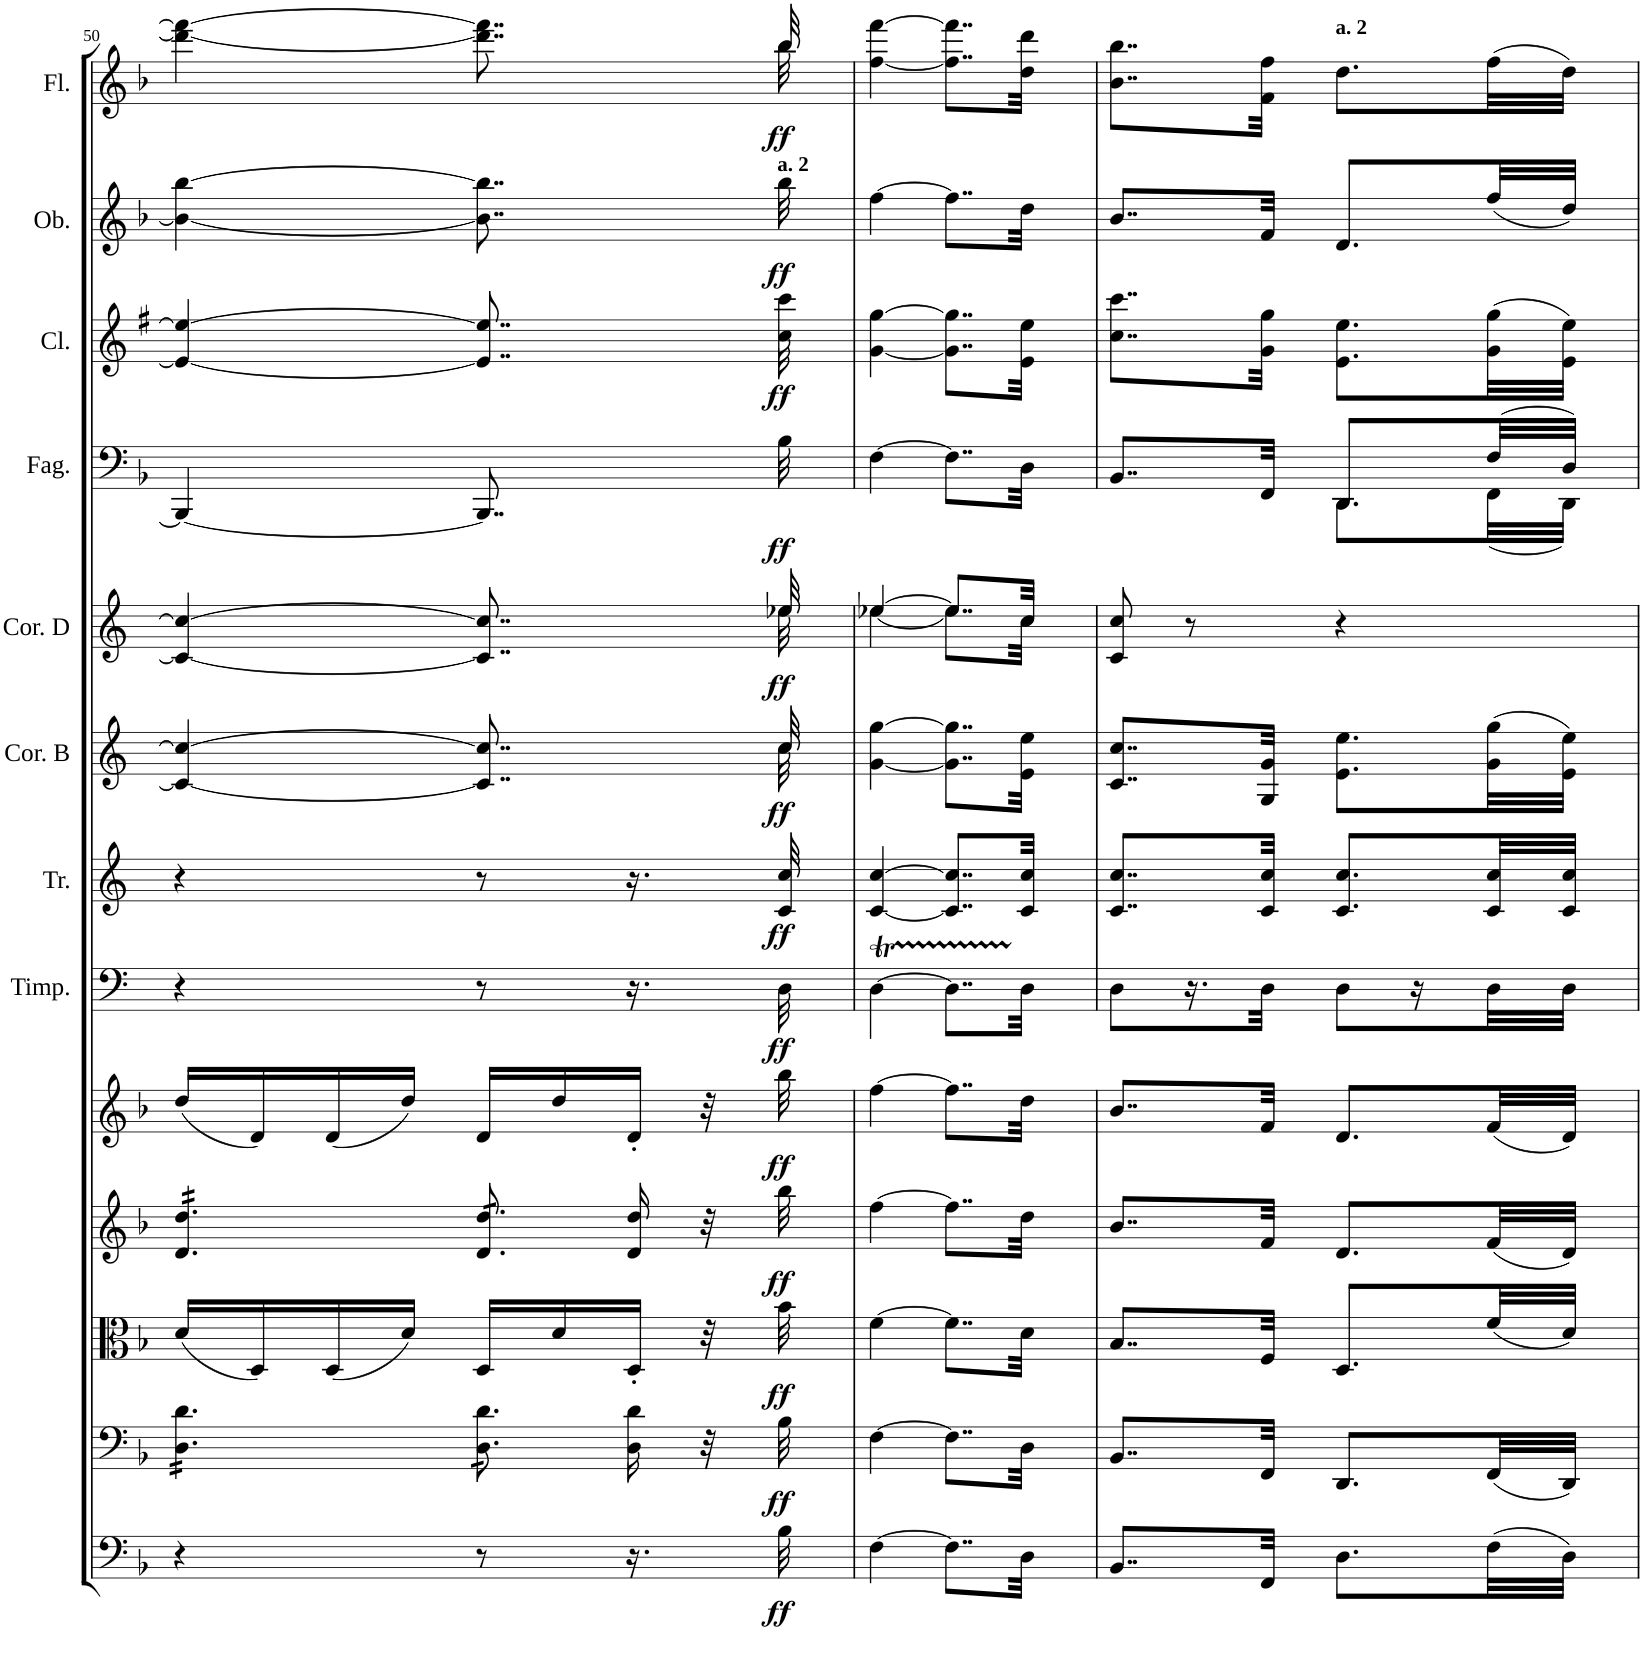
**kern	**dynam	**kern	**dynam	**kern	**dynam	**kern	**dynam	**kern	**dynam	**kern	**dynam	**kern	**dynam	**kern	**dynam	**kern	**dynam	**kern	**dynam	**kern	**dynam	**kern	**dynam	**kern	**dynam
*part13	*part13	*part12	*part12	*part11	*part11	*part10	*part10	*part9	*part9	*part8	*part8	*part7	*part7	*part6	*part6	*part5	*part5	*part4	*part4	*part3	*part3	*part2	*part2	*part1	*part1
*staff13	*staff13	*staff12	*staff12	*staff11	*staff11	*staff10	*staff10	*staff9	*staff9	*staff8	*staff8	*staff7	*staff7	*staff6	*staff6	*staff5	*staff5	*staff4	*staff4	*staff3	*staff3	*staff2	*staff2	*staff1	*staff1
*I"Basso	*	*I"Violoncello	*	*I"Viola	*	*I"Violino II	*	*I"Violino I	*	*I"Timpani in D–A	*	*I"Trombe in D	*	*I"Corni in B basso	*	*I"Corni in D	*	*I"Fagotti	*	*I"Clarinetti in B	*	*I"Oboi	*	*I"Flauti	*
*	*	*	*	*	*	*	*	*	*	*I'Timp.	*	*I'Tr.	*	*I'Cor. B	*	*I'Cor. D	*	*I'Fag.	*	*I'Cl.	*	*I'Ob.	*	*I'Fl.	*
!!LO:PB:g=z
*clefF4	*	*clefF4	*	*clefC3	*	*clefG2	*	*clefG2	*	*clefF4	*	*clefG2	*	*clefG2	*	*clefG2	*	*clefF4	*	*clefG2	*	*clefG2	*	*clefG2	*
*Trd7c12	*	*	*	*	*	*	*	*	*	*	*	*Trd-1c-2	*	*Trd8c14	*	*Trd6c10	*	*	*	*Trd1c2	*	*	*	*	*
*k[b-]	*	*k[b-]	*	*k[b-]	*	*k[b-]	*	*k[b-]	*	*k[]	*	*k[]	*	*k[]	*	*k[]	*	*k[b-]	*	*k[f#]	*	*k[b-]	*	*k[b-]	*
*M2/4	*	*M2/4	*	*M2/4	*	*M2/4	*	*M2/4	*	*M2/4	*	*M2/4	*	*M2/4	*	*M2/4	*	*M2/4	*	*M2/4	*	*M2/4	*	*M2/4	*
=50	=50	=50	=50	=50	=50	=50	=50	=50	=50	=50	=50	=50	=50	=50	=50	=50	=50	=50	=50	=50	=50	=50	=50	=50	=50
*	*	*	*	*	*	*	*	*	*	*	*	*	*	*^	*	*^	*	*	*	*	*	*	*	*^	*
*	*	*tremolo	*	*	*	*	*	*	*	*	*	*	*	*	*	*	*	*	*	*	*	*	*	*	*	*	*	*
*	*	*	*	*	*	*tremolo	*	*	*	*	*	*	*	*	*	*	*	*	*	*	*	*	*	*	*	*	*	*
4r	.	24D\ 24d\LL	.	(16d/LL	.	24d/ 24dd/LL	.	(16dd/LL	.	4r	.	4r	.	4c/_ 4cc/_	4...ryy	.	4c/_ 4cc/_	4...ryy	.	4BBB-/_	.	4e/_ 4ee/_	.	4b-\_ [4bb-\	.	4ddd\_ 4fff\_	4...ryy	.
.	.	24D\ 24d\	.	.	.	24d/ 24dd/	.	.	.	.	.	.	.	.	.	.	.	.	.	.	.	.	.	.	.	.	.	.
.	.	.	.	16D/)	.	.	.	16d/)	.	.	.	.	.	.	.	.	.	.	.	.	.	.	.	.	.	.	.	.
.	.	24D\ 24d\	.	.	.	24d/ 24dd/	.	.	.	.	.	.	.	.	.	.	.	.	.	.	.	.	.	.	.	.	.	.
.	.	24D\ 24d\	.	(16D/	.	24d/ 24dd/	.	(16d/	.	.	.	.	.	.	.	.	.	.	.	.	.	.	.	.	.	.	.	.
.	.	24D\ 24d\	.	.	.	24d/ 24dd/	.	.	.	.	.	.	.	.	.	.	.	.	.	.	.	.	.	.	.	.	.	.
.	.	.	.	16d/JJ)	.	.	.	16dd/JJ)	.	.	.	.	.	.	.	.	.	.	.	.	.	.	.	.	.	.	.	.
.	.	24D\ 24d\JJ	.	.	.	24d/ 24dd/JJ	.	.	.	.	.	.	.	.	.	.	.	.	.	.	.	.	.	.	.	.	.	.
8r	.	24D\ 24d\	.	16D/LL	.	24d/ 24dd/	.	16d/LL	.	8r	.	8r	.	8..c/] 8..cc/]	.	.	8..c/] 8..cc/]	.	.	8..BBB-/]	.	8..e/] 8..ee/]	.	8..b-\] 8..bb-\]	.	8..ddd\] 8..fff\]	.	.
.	.	24D\ 24d\	.	.	.	24d/ 24dd/	.	.	.	.	.	.	.	.	.	.	.	.	.	.	.	.	.	.	.	.	.	.
.	.	.	.	16d/	.	.	.	16dd/	.	.	.	.	.	.	.	.	.	.	.	.	.	.	.	.	.	.	.	.
.	.	24D\ 24d\	.	.	.	24d/ 24dd/	.	.	.	.	.	.	.	.	.	.	.	.	.	.	.	.	.	.	.	.	.	.
*	*	*	*	*	*	*Xtremolo	*	*	*	*	*	*	*	*	*	*	*	*	*	*	*	*	*	*	*	*	*	*
*	*	*Xtremolo	*	*	*	*	*	*	*	*	*	*	*	*	*	*	*	*	*	*	*	*	*	*	*	*	*	*
16.r	.	16D\ 16d\	.	16D'/JJ	.	16d/ 16dd/	.	16d'/JJ	.	16.r	.	16.r	.	.	.	.	.	.	.	.	.	.	.	.	.	.	.	.
.	.	32r	.	32r	.	32r	.	32r	.	.	.	.	.	.	.	.	.	.	.	.	.	.	.	.	.	.	.	.
!	!	!	!	!	!	!	!	!	!	!	!	!	!	!	!	!	!	!	!	!	!	!	!	!LO:TX:a:B:t=a. 2	!	!	!	!
!	!LO:DY:b	!	!LO:DY:b	!	!LO:DY:b	!	!LO:DY:b	!	!LO:DY:b	!	!LO:DY:b	!	!LO:DY:b	!	!	!LO:DY:b	!	!	!LO:DY:b	!	!LO:DY:b	!	!LO:DY:b	!	!LO:DY:b	!	!	!LO:DY:b
32B-\	ff	32B-\	ff	32b-\	ff	32bb-\	ff	32bb-\	ff	32D\	ff	32c/ 32cc/	ff	32cc/	32cc\	ff	32ee-X/	32ee-\	ff	32B-\	ff	32cc\ 32ccc\	ff	32bb-\	ff	32bb-/	32bb-\	ff
*	*	*	*	*	*	*	*	*	*	*	*	*	*	*v	*v	*	*	*	*	*	*	*	*	*	*	*v	*v	*
=51	=51	=51	=51	=51	=51	=51	=51	=51	=51	=51	=51	=51	=51	=51	=51	=51	=51	=51	=51	=51	=51	=51	=51	=51	=51	=51
*	*	*	*	*	*	*	*	*	*	*tremolo	*	*	*	*	*	*	*	*	*	*	*	*	*	*	*	*
[4F\	.	[4F\	.	[4f\	.	[4ff\	.	[4ff\	.	[64DT\LLLL	.	[4c/ [4cc/	.	[4g\ [4gg\	.	[4ee-X/	[4ee-\	.	[4F\	.	[4g\ [4gg\	.	[4ff\	.	[4ff\ [4fff\	.
.	.	.	.	.	.	.	.	.	.	64DT\	.	.	.	.	.	.	.	.	.	.	.	.	.	.	.	.
.	.	.	.	.	.	.	.	.	.	64DT\	.	.	.	.	.	.	.	.	.	.	.	.	.	.	.	.
.	.	.	.	.	.	.	.	.	.	64DT\	.	.	.	.	.	.	.	.	.	.	.	.	.	.	.	.
.	.	.	.	.	.	.	.	.	.	64DT\	.	.	.	.	.	.	.	.	.	.	.	.	.	.	.	.
.	.	.	.	.	.	.	.	.	.	64DT\	.	.	.	.	.	.	.	.	.	.	.	.	.	.	.	.
.	.	.	.	.	.	.	.	.	.	64DT\	.	.	.	.	.	.	.	.	.	.	.	.	.	.	.	.
.	.	.	.	.	.	.	.	.	.	64DT\	.	.	.	.	.	.	.	.	.	.	.	.	.	.	.	.
.	.	.	.	.	.	.	.	.	.	64DT\	.	.	.	.	.	.	.	.	.	.	.	.	.	.	.	.
.	.	.	.	.	.	.	.	.	.	64DT\	.	.	.	.	.	.	.	.	.	.	.	.	.	.	.	.
.	.	.	.	.	.	.	.	.	.	64DT\	.	.	.	.	.	.	.	.	.	.	.	.	.	.	.	.
.	.	.	.	.	.	.	.	.	.	64DT\	.	.	.	.	.	.	.	.	.	.	.	.	.	.	.	.
.	.	.	.	.	.	.	.	.	.	64DT\	.	.	.	.	.	.	.	.	.	.	.	.	.	.	.	.
.	.	.	.	.	.	.	.	.	.	64DT\	.	.	.	.	.	.	.	.	.	.	.	.	.	.	.	.
.	.	.	.	.	.	.	.	.	.	64DT\	.	.	.	.	.	.	.	.	.	.	.	.	.	.	.	.
.	.	.	.	.	.	.	.	.	.	64DT\JJJJ	.	.	.	.	.	.	.	.	.	.	.	.	.	.	.	.
8..F\L]	.	8..F\L]	.	8..f\L]	.	8..ff\L]	.	8..ff\L]	.	64DTTT\]LLLL	.	8..c/] 8..cc/]L	.	8..g\] 8..gg\]L	.	8..ee-/L]	8..ee-\L]	.	8..F\L]	.	8..g\] 8..gg\]L	.	8..ff\L]	.	8..ff\] 8..fff\]L	.
.	.	.	.	.	.	.	.	.	.	64DTTT\	.	.	.	.	.	.	.	.	.	.	.	.	.	.	.	.
.	.	.	.	.	.	.	.	.	.	64DTTT\	.	.	.	.	.	.	.	.	.	.	.	.	.	.	.	.
.	.	.	.	.	.	.	.	.	.	64DTTT\	.	.	.	.	.	.	.	.	.	.	.	.	.	.	.	.
.	.	.	.	.	.	.	.	.	.	64DTTT\	.	.	.	.	.	.	.	.	.	.	.	.	.	.	.	.
.	.	.	.	.	.	.	.	.	.	64DTTT\	.	.	.	.	.	.	.	.	.	.	.	.	.	.	.	.
.	.	.	.	.	.	.	.	.	.	64DTTT\	.	.	.	.	.	.	.	.	.	.	.	.	.	.	.	.
.	.	.	.	.	.	.	.	.	.	64DTTT\	.	.	.	.	.	.	.	.	.	.	.	.	.	.	.	.
.	.	.	.	.	.	.	.	.	.	64DTTT\	.	.	.	.	.	.	.	.	.	.	.	.	.	.	.	.
.	.	.	.	.	.	.	.	.	.	64DTTT\	.	.	.	.	.	.	.	.	.	.	.	.	.	.	.	.
.	.	.	.	.	.	.	.	.	.	64DTTT\	.	.	.	.	.	.	.	.	.	.	.	.	.	.	.	.
.	.	.	.	.	.	.	.	.	.	64DTTT\	.	.	.	.	.	.	.	.	.	.	.	.	.	.	.	.
.	.	.	.	.	.	.	.	.	.	64DTTT\	.	.	.	.	.	.	.	.	.	.	.	.	.	.	.	.
.	.	.	.	.	.	.	.	.	.	64DTTT\JJJJ	.	.	.	.	.	.	.	.	.	.	.	.	.	.	.	.
*	*	*	*	*	*	*	*	*	*	*Xtremolo	*	*	*	*	*	*	*	*	*	*	*	*	*	*	*	*
32D\Jkk	.	32D\Jkk	.	32d\Jkk	.	32dd\Jkk	.	32dd\Jkk	.	32D\Jkk	.	32c/ 32cc/Jkk	.	32e\ 32ee\Jkk	.	32cc/Jkk	32cc\Jkk	.	32D\Jkk	.	32e\ 32ee\Jkk	.	32dd\Jkk	.	32dd\ 32ddd\Jkk	.
*	*	*	*	*	*	*	*	*	*	*	*	*	*	*	*	*v	*v	*	*	*	*	*	*	*	*	*
=52	=52	=52	=52	=52	=52	=52	=52	=52	=52	=52	=52	=52	=52	=52	=52	=52	=52	=52	=52	=52	=52	=52	=52	=52	=52
*	*	*	*	*	*	*	*	*	*	*	*	*	*	*	*	*	*	*^	*	*	*	*	*	*	*
8..BB-/L	.	8..BB-/L	.	8..B-/L	.	8..b-/L	.	8..b-/L	.	8D\L	.	8..c/ 8..cc/L	.	8..c/ 8..cc/L	.	8c/ 8cc/	.	8..BB-/L	4ryy	.	8..cc\ 8..ccc\L	.	8..b-/L	.	8..b-\ 8..bb-\L	.
.	.	.	.	.	.	.	.	.	.	16.r	.	.	.	.	.	8r	.	.	.	.	.	.	.	.	.	.
32FF/Jkk	.	32FF/Jkk	.	32F/Jkk	.	32f/Jkk	.	32f/Jkk	.	32D\JJk	.	32c/ 32cc/Jkk	.	32G/ 32g/Jkk	.	.	.	32FF/Jkk	.	.	32g\ 32gg\Jkk	.	32f/Jkk	.	32f\ 32ff\Jkk	.
!	!	!	!	!	!	!	!	!	!	!	!	!	!	!	!	!	!	!	!	!	!	!	!	!	!LO:TX:a:B:t=a. 2	!
8.D\L	.	8.DD/L	.	8.D/L	.	8.d/L	.	8.d/L	.	8D\L	.	8.c/ 8.cc/L	.	8.e\ 8.ee\L	.	4r	.	8.DD/L	8.DD\L	.	8.e\ 8.ee\L	.	8.d/L	.	8.dd\L	.
.	.	.	.	.	.	.	.	.	.	16r	.	.	.	.	.	.	.	.	.	.	.	.	.	.	.	.
(32F\LL	.	(32FF/LL	.	(32f/LL	.	(32f/LL	.	(32f/LL	.	32D\L	.	32c/ 32cc/LL	.	(32g\ 32gg\LL	.	.	.	(32F/LL	(32FF\LL	.	(32g\ 32gg\LL	.	(32ff/LL	.	(32ff\LL	.
32D\JJJ)	.	32DD/JJJ)	.	32d/JJJ)	.	32d/JJJ)	.	32d/JJJ)	.	32D\JJJ	.	32c/ 32cc/JJJ	.	32e\ 32ee\JJJ)	.	.	.	32D/JJJ)	32DD\JJJ)	.	32e\ 32ee\JJJ)	.	32dd/JJJ)	.	32dd\JJJ)	.
*	*	*	*	*	*	*	*	*	*	*	*	*	*	*	*	*	*	*v	*v	*	*	*	*	*	*	*
=	=	=	=	=	=	=	=	=	=	=	=	=	=	=	=	=	=	=	=	=	=	=	=	=	=
*-	*-	*-	*-	*-	*-	*-	*-	*-	*-	*-	*-	*-	*-	*-	*-	*-	*-	*-	*-	*-	*-	*-	*-	*-	*-
